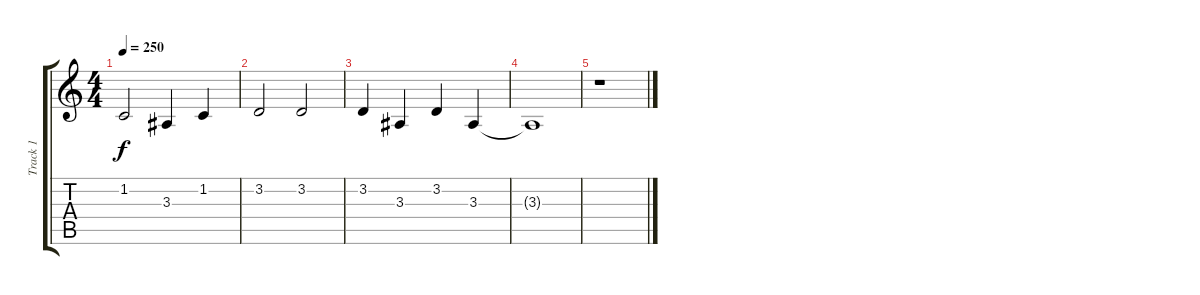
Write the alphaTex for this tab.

\track ("Track 1" "Track 1") {instrument orchestralharp}
\staff {score tabs}
\tuning (E4 B3 G3 D3 A2 E2) {hide}
\ts (4 4)
\tempo 250
\clef g2
\ks c
1.2.2{dy f} 3.3.4 1.2.4 |
3.2.2 3.2.2 |
3.2.4 3.3.4 3.2.4 3.3.4 |
3.3{t}.1 |
r.1
